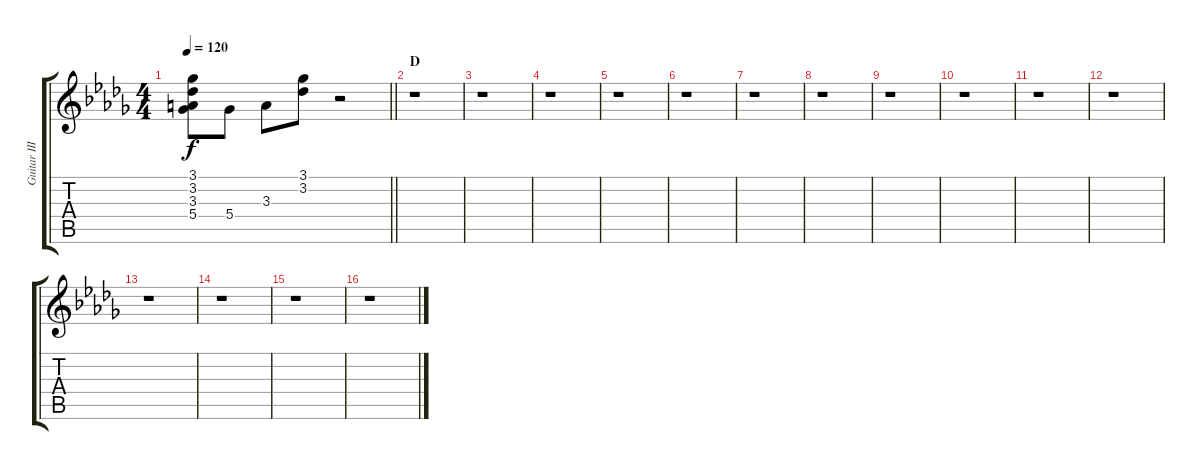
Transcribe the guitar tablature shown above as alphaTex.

\track ("Guitar III" "Guitar III") {instrument electricguitarclean}
\staff {score tabs}
\tuning (Eb4 Bb3 Gb3 Db3 Ab2 Eb2) {hide}
\ts (4 4)
\tempo 120
\clef g2
\barLineRight lightlight
\ks db
(3.1{t} 3.2{t} 3.3{t} 5.4{t}).8{dy f} 5.4.8 3.3.8 (3.1 3.2).8 r.2 |
\section ("" "D")
r.1 |
r.1 |
r.1 |
r.1 |
r.1 |
r.1 |
r.1 |
r.1 |
r.1 |
r.1 |
r.1 |
r.1 |
r.1 |
r.1 |
r.1
